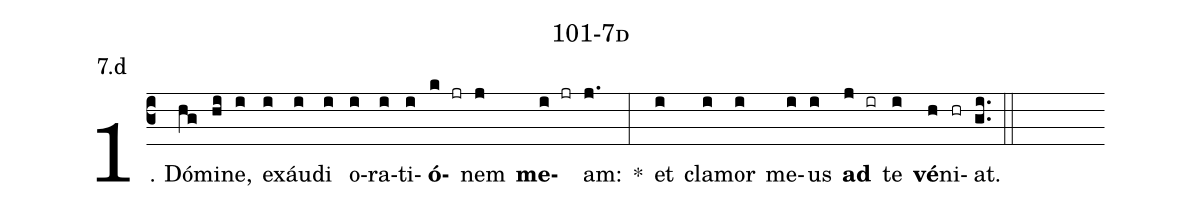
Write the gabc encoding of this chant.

name: 101-7d;
annotation: 7.d;
%%
(c3)1. Dó(hg)mi(hi)ne,(i) ex(i)áu(i)di(i) o(i)ra(i)ti(i)<b>ó</b>(k jr)nem(j) <b>me</b>(i jr)am:(j.) *(:) et(i) cla(i)mor(i) me(i)us(i) <b>ad</b>(j ir) te(i) <b>vé</b>(h)ni(hr)at.(gi..) (::)
